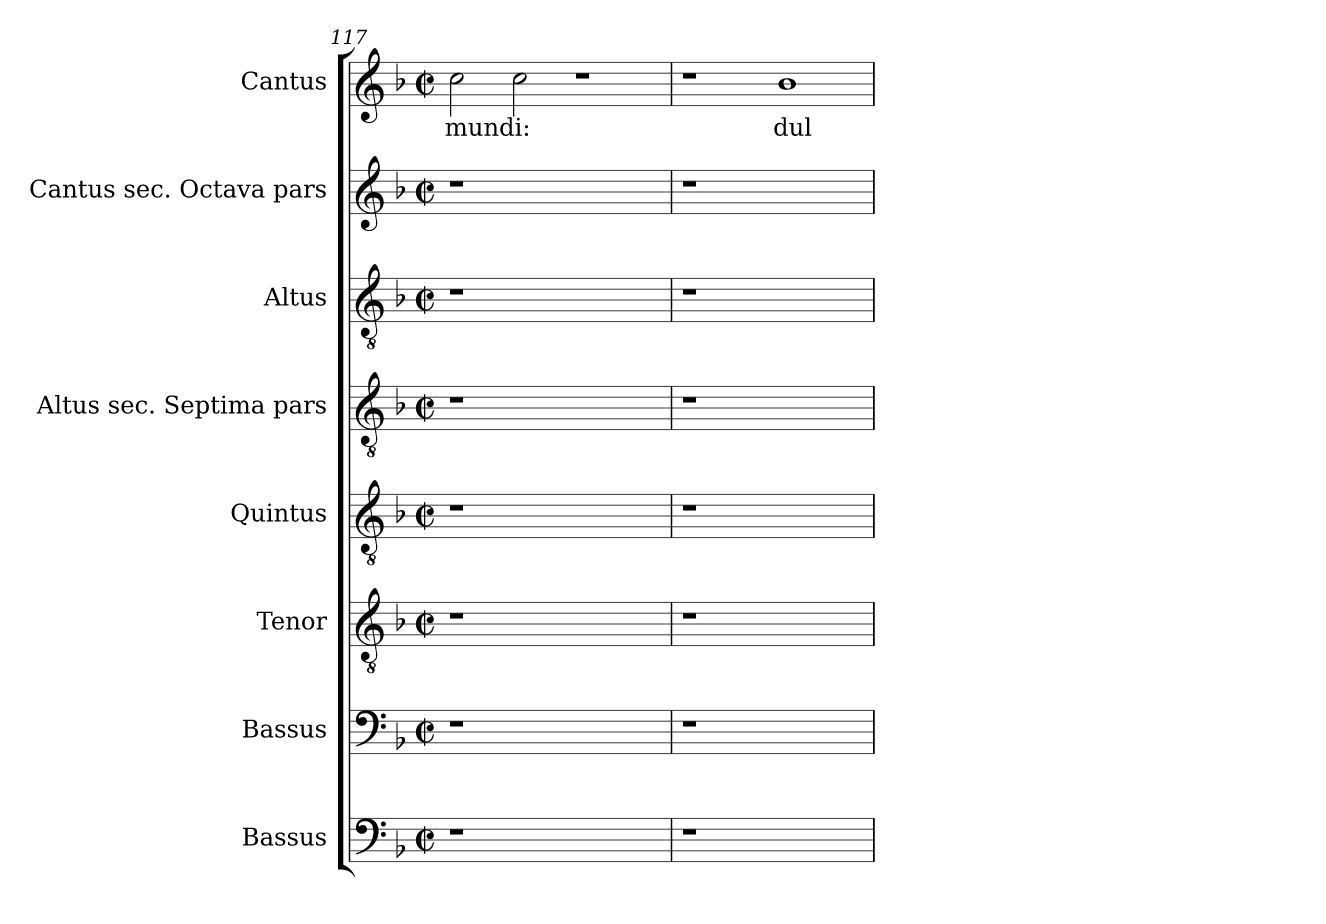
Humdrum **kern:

**kern	**kern	**kern	**kern	**kern	**kern	**kern	**kern	**text
*part8	*part7	*part6	*part5	*part4	*part3	*part2	*part1	*part1
*staff8	*staff7	*staff6	*staff5	*staff4	*staff3	*staff2	*staff1	*staff1
*I"Bassus	*I"Bassus	*I"Tenor	*I"Quintus	*I"Altus sec. Septima pars	*I"Altus	*I"Cantus sec. Octava pars	*I"Cantus	*
*	*I'Bassus	*I'Tenor	*I'Quintus	*	*I'Altus	*	*I'Cantus	*
*clefF4	*clefF4	*clefGv2	*clefGv2	*clefGv2	*clefGv2	*clefG2	*clefG2	*
*k[b-]	*k[b-]	*k[b-]	*k[b-]	*k[b-]	*k[b-]	*k[b-]	*k[b-]	*
*F:	*F:	*F:	*F:	*F:	*F:	*F:	*F:	*
*M2/2	*M2/2	*M2/2	*M2/2	*M2/2	*M2/2	*M2/2	*M2/2	*
*met(c|)	*met(c|)	*met(c|)	*met(c|)	*met(c|)	*met(c|)	*met(c|)	*met(c|)	*
=117	=117	=117	=117	=117	=117	=117	=117	=117
!	!	!	!	!	!	!	!	!LO:LY:b
1r	1r	1r	1r	1r	1r	1r	2cc\	mundi:
.	.	.	.	.	.	.	2cc\	.
1ryy	1ryy	1ryy	1ryy	1ryy	1ryy	1ryy	1r	.
=118	=118	=118	=118	=118	=118	=118	=118	=118
1r	1r	1r	1r	1r	1r	1r	1r	.
!	!	!	!	!	!	!	!	!LO:LY:b
1ryy	1ryy	1ryy	1ryy	1ryy	1ryy	1ryy	1b-	dul-
=	=	=	=	=	=	=	=	=
*-	*-	*-	*-	*-	*-	*-	*-	*-
